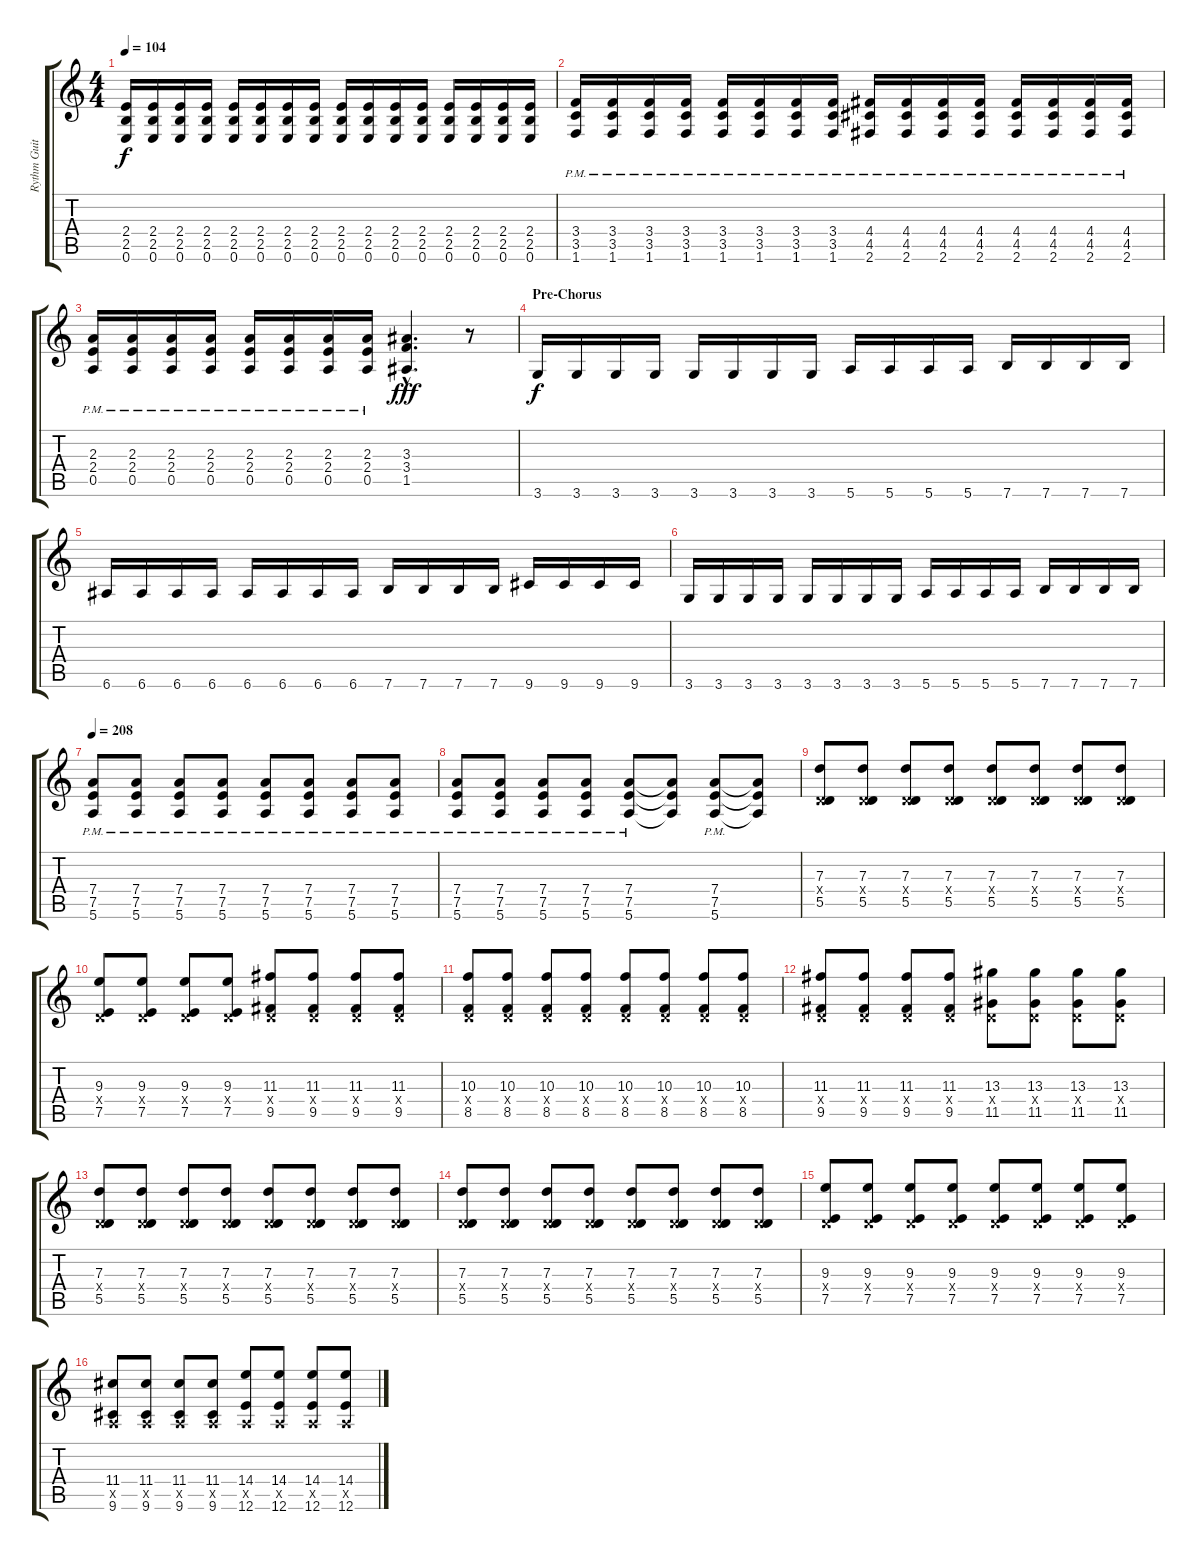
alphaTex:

\track ("Rythm Guitar" "Rythm Guit") {instrument distortionguitar}
\staff {score tabs}
\tuning (E4 B3 G3 D3 A2 E2) {hide}
\ts (4 4)
\tempo 104
\clef g2
\ks c
(2.4 2.5 0.6).16{dy f} (2.4 2.5 0.6).16 (2.4 2.5 0.6).16 (2.4 2.5 0.6).16 (2.4 2.5 0.6).16 (2.4 2.5 0.6).16 (2.4 2.5 0.6).16 (2.4 2.5 0.6).16 (2.4 2.5 0.6).16 (2.4 2.5 0.6).16 (2.4 2.5 0.6).16 (2.4 2.5 0.6).16 (2.4 2.5 0.6).16 (2.4 2.5 0.6).16 (2.4 2.5 0.6).16 (2.4 2.5 0.6).16 |
(3.4{pm} 3.5{pm} 1.6{pm}).16 (3.4{pm} 3.5{pm} 1.6{pm}).16 (3.4{pm} 3.5{pm} 1.6{pm}).16 (3.4{pm} 3.5{pm} 1.6{pm}).16 (3.4{pm} 3.5{pm} 1.6{pm}).16 (3.4{pm} 3.5{pm} 1.6{pm}).16 (3.4{pm} 3.5{pm} 1.6{pm}).16 (3.4{pm} 3.5{pm} 1.6{pm}).16 (4.4{pm} 4.5{pm} 2.6{pm}).16 (4.4{pm} 4.5{pm} 2.6{pm}).16 (4.4{pm} 4.5{pm} 2.6{pm}).16 (4.4{pm} 4.5{pm} 2.6{pm}).16 (4.4{pm} 4.5{pm} 2.6{pm}).16 (4.4{pm} 4.5{pm} 2.6{pm}).16 (4.4{pm} 4.5{pm} 2.6{pm}).16 (4.4{pm} 4.5{pm} 2.6{pm}).16 |
(2.3{pm} 2.4{pm} 0.5{pm}).16 (2.3{pm} 2.4{pm} 0.5{pm}).16 (2.3{pm} 2.4{pm} 0.5{pm}).16 (2.3{pm} 2.4{pm} 0.5{pm}).16 (2.3{pm} 2.4{pm} 0.5{pm}).16 (2.3{pm} 2.4{pm} 0.5{pm}).16 (2.3{pm} 2.4{pm} 0.5{pm}).16 (2.3{pm} 2.4{pm} 0.5{pm}).16 (3.3{hac} 3.4{hac} 1.5{hac}).4{d dy fff} r.8 |
\section ("" "Pre-Chorus")
3.6.16{dy f instrument electricguitarclean} 3.6.16 3.6.16 3.6.16 3.6.16 3.6.16 3.6.16 3.6.16 5.6.16 5.6.16 5.6.16 5.6.16 7.6.16 7.6.16 7.6.16 7.6.16 |
6.6.16 6.6.16 6.6.16 6.6.16 6.6.16 6.6.16 6.6.16 6.6.16 7.6.16 7.6.16 7.6.16 7.6.16 9.6.16 9.6.16 9.6.16 9.6.16 |
3.6.16 3.6.16 3.6.16 3.6.16 3.6.16 3.6.16 3.6.16 3.6.16 5.6.16 5.6.16 5.6.16 5.6.16 7.6.16 7.6.16 7.6.16 7.6.16 |
\tempo 208
(7.4{pm} 7.5 5.6{pm}).8{instrument distortionguitar} (7.4{pm} 7.5 5.6{pm}).8 (7.4{pm} 7.5 5.6{pm}).8 (7.4{pm} 7.5 5.6{pm}).8 (7.4{pm} 7.5 5.6{pm}).8 (7.4{pm} 7.5 5.6{pm}).8 (7.4{pm} 7.5 5.6{pm}).8 (7.4{pm} 7.5 5.6{pm}).8 |
(7.4{pm} 7.5 5.6{pm}).8 (7.4{pm} 7.5 5.6{pm}).8 (7.4{pm} 7.5 5.6{pm}).8 (7.4{pm} 7.5 5.6{pm}).8 (7.4{pm} 7.5{pm} 5.6{pm}).8 (7.4{t} 7.5{t} 5.6{t}).8 (7.4{pm} 7.5{pm} 5.6{pm}).8 (7.4{t} 7.5{t} 5.6{t}).8 |
(7.3 0.4{x} 5.5).8 (7.3 0.4{x} 5.5).8 (7.3 0.4{x} 5.5).8 (7.3 0.4{x} 5.5).8 (7.3 0.4{x} 5.5).8 (7.3 0.4{x} 5.5).8 (7.3 0.4{x} 5.5).8 (7.3 0.4{x} 5.5).8 |
(9.3 0.4{x} 7.5).8 (9.3 0.4{x} 7.5).8 (9.3 0.4{x} 7.5).8 (9.3 0.4{x} 7.5).8 (11.3 0.4{x} 9.5).8 (11.3 0.4{x} 9.5).8 (11.3 0.4{x} 9.5).8 (11.3 0.4{x} 9.5).8 |
(10.3 0.4{x} 8.5).8 (10.3 0.4{x} 8.5).8 (10.3 0.4{x} 8.5).8 (10.3 0.4{x} 8.5).8 (10.3 0.4{x} 8.5).8 (10.3 0.4{x} 8.5).8 (10.3 0.4{x} 8.5).8 (10.3 0.4{x} 8.5).8 |
(11.3 0.4{x} 9.5).8 (11.3 0.4{x} 9.5).8 (11.3 0.4{x} 9.5).8 (11.3 0.4{x} 9.5).8 (13.3 0.4{x} 11.5).8 (13.3 0.4{x} 11.5).8 (13.3 0.4{x} 11.5).8 (13.3 0.4{x} 11.5).8 |
(7.3 0.4{x} 5.5).8 (7.3 0.4{x} 5.5).8 (7.3 0.4{x} 5.5).8 (7.3 0.4{x} 5.5).8 (7.3 0.4{x} 5.5).8 (7.3 0.4{x} 5.5).8 (7.3 0.4{x} 5.5).8 (7.3 0.4{x} 5.5).8 |
(7.3 0.4{x} 5.5).8 (7.3 0.4{x} 5.5).8 (7.3 0.4{x} 5.5).8 (7.3 0.4{x} 5.5).8 (7.3 0.4{x} 5.5).8 (7.3 0.4{x} 5.5).8 (7.3 0.4{x} 5.5).8 (7.3 0.4{x} 5.5).8 |
(9.3 0.4{x} 7.5).8 (9.3 0.4{x} 7.5).8 (9.3 0.4{x} 7.5).8 (9.3 0.4{x} 7.5).8 (9.3 0.4{x} 7.5).8 (9.3 0.4{x} 7.5).8 (9.3 0.4{x} 7.5).8 (9.3 0.4{x} 7.5).8 |
(11.4 0.5{x} 9.6).8 (11.4 0.5{x} 9.6).8 (11.4 0.5{x} 9.6).8 (11.4 0.5{x} 9.6).8 (14.4 0.5{x} 12.6).8 (14.4 0.5{x} 12.6).8 (14.4 0.5{x} 12.6).8 (14.4 0.5{x} 12.6).8
